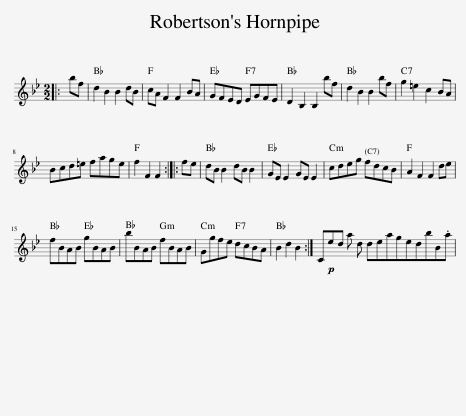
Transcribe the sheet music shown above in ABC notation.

X:1
L:1/8
M:2/2
I:linebreak $
K:Bb
V:1 treble
V:1
|: bf | d2 B2 B2 dB | cA F2 F2 BA | GFED EGFE | D2 B,2 B,2 bf | %5
 d2 B2 B2 bf | g2 =e2 c2 BA |$ Bcd=e fage | f2 F2 F2 :: fe | %10
 dB B2 dB B2 | GE E2 GE E2 | cdeg fdcB | A2 F2 F2 de |$ fBAB gBAB | %15
 bBAB fBAB | Ggfe dcBA | B2 d2 B2 :| C!p!ed a d deagedbB.a | %19
